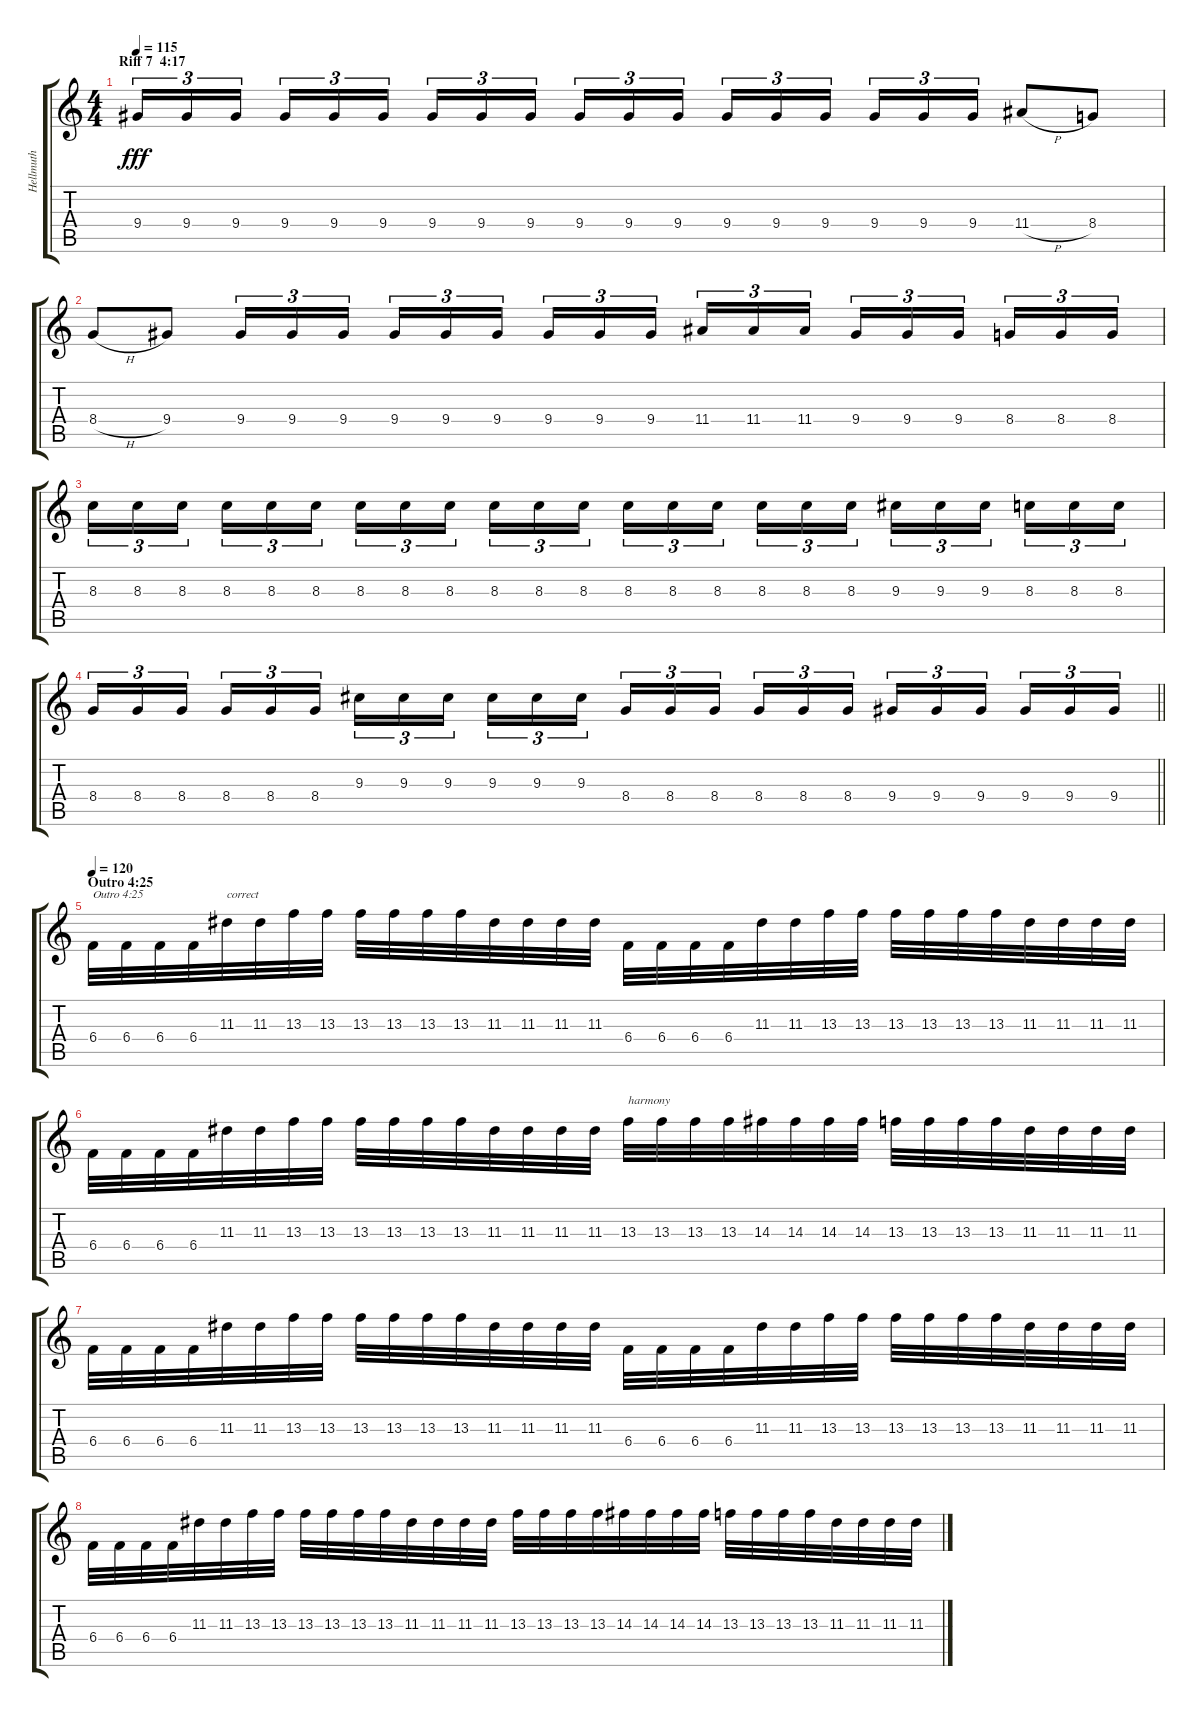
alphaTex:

\track ("Hellmuth" "Hellmuth") {instrument overdrivenguitar}
\staff {score tabs}
\tuning (Db4 Ab3 E3 B2 Gb2 Db2) {hide}
\ts (4 4)
\section ("" "Riff 7  4:17")
\tempo 115
\clef g2
\ks c
9.4.16{tu (3 2) dy fff} 9.4.16{tu (3 2)} 9.4.16{tu (3 2) beam splitsecondary} 9.4.16{tu (3 2)} 9.4.16{tu (3 2)} 9.4.16{tu (3 2)} 9.4.16{tu (3 2)} 9.4.16{tu (3 2)} 9.4.16{tu (3 2) beam splitsecondary} 9.4.16{tu (3 2)} 9.4.16{tu (3 2)} 9.4.16{tu (3 2)} 9.4.16{tu (3 2)} 9.4.16{tu (3 2)} 9.4.16{tu (3 2) beam splitsecondary} 9.4.16{tu (3 2)} 9.4.16{tu (3 2)} 9.4.16{tu (3 2)} 11.4{h}.8 8.4.8 |
8.4{h}.8 9.4.8 9.4.16{tu (3 2)} 9.4.16{tu (3 2)} 9.4.16{tu (3 2) beam splitsecondary} 9.4.16{tu (3 2)} 9.4.16{tu (3 2)} 9.4.16{tu (3 2)} 9.4.16{tu (3 2)} 9.4.16{tu (3 2)} 9.4.16{tu (3 2) beam splitsecondary} 11.4.16{tu (3 2)} 11.4.16{tu (3 2)} 11.4.16{tu (3 2)} 9.4.16{tu (3 2)} 9.4.16{tu (3 2)} 9.4.16{tu (3 2) beam splitsecondary} 8.4.16{tu (3 2)} 8.4.16{tu (3 2)} 8.4.16{tu (3 2)} |
8.3.16{tu (3 2)} 8.3.16{tu (3 2)} 8.3.16{tu (3 2) beam splitsecondary} 8.3.16{tu (3 2)} 8.3.16{tu (3 2)} 8.3.16{tu (3 2)} 8.3.16{tu (3 2)} 8.3.16{tu (3 2)} 8.3.16{tu (3 2) beam splitsecondary} 8.3.16{tu (3 2)} 8.3.16{tu (3 2)} 8.3.16{tu (3 2)} 8.3.16{tu (3 2)} 8.3.16{tu (3 2)} 8.3.16{tu (3 2) beam splitsecondary} 8.3.16{tu (3 2)} 8.3.16{tu (3 2)} 8.3.16{tu (3 2)} 9.3.16{tu (3 2)} 9.3.16{tu (3 2)} 9.3.16{tu (3 2) beam splitsecondary} 8.3.16{tu (3 2)} 8.3.16{tu (3 2)} 8.3.16{tu (3 2)} |
\barLineRight lightlight
8.4.16{tu (3 2)} 8.4.16{tu (3 2)} 8.4.16{tu (3 2) beam splitsecondary} 8.4.16{tu (3 2)} 8.4.16{tu (3 2)} 8.4.16{tu (3 2)} 9.3.16{tu (3 2)} 9.3.16{tu (3 2)} 9.3.16{tu (3 2) beam splitsecondary} 9.3.16{tu (3 2)} 9.3.16{tu (3 2)} 9.3.16{tu (3 2)} 8.4.16{tu (3 2)} 8.4.16{tu (3 2)} 8.4.16{tu (3 2) beam splitsecondary} 8.4.16{tu (3 2)} 8.4.16{tu (3 2)} 8.4.16{tu (3 2)} 9.4.16{tu (3 2)} 9.4.16{tu (3 2)} 9.4.16{tu (3 2) beam splitsecondary} 9.4.16{tu (3 2)} 9.4.16{tu (3 2)} 9.4.16{tu (3 2)} |
\section ("" "Outro 4:25")
\tempo 120
6.4.32{txt "Outro 4:25"} 6.4.32 6.4.32 6.4.32 11.3.32{txt "correct"} 11.3.32 13.3.32 13.3.32 13.3.32 13.3.32 13.3.32 13.3.32 11.3.32 11.3.32 11.3.32 11.3.32 6.4.32 6.4.32 6.4.32 6.4.32 11.3.32 11.3.32 13.3.32 13.3.32 13.3.32 13.3.32 13.3.32 13.3.32 11.3.32 11.3.32 11.3.32 11.3.32 |
6.4.32 6.4.32 6.4.32 6.4.32 11.3.32 11.3.32 13.3.32 13.3.32 13.3.32 13.3.32 13.3.32 13.3.32 11.3.32 11.3.32 11.3.32 11.3.32 13.3.32{txt "harmony"} 13.3.32 13.3.32 13.3.32 14.3.32 14.3.32 14.3.32 14.3.32 13.3.32 13.3.32 13.3.32 13.3.32 11.3.32 11.3.32 11.3.32 11.3.32 |
6.4.32 6.4.32 6.4.32 6.4.32 11.3.32 11.3.32 13.3.32 13.3.32 13.3.32 13.3.32 13.3.32 13.3.32 11.3.32 11.3.32 11.3.32 11.3.32 6.4.32 6.4.32 6.4.32 6.4.32 11.3.32 11.3.32 13.3.32 13.3.32 13.3.32 13.3.32 13.3.32 13.3.32 11.3.32 11.3.32 11.3.32 11.3.32 |
6.4.32 6.4.32 6.4.32 6.4.32 11.3.32 11.3.32 13.3.32 13.3.32 13.3.32 13.3.32 13.3.32 13.3.32 11.3.32 11.3.32 11.3.32 11.3.32 13.3.32 13.3.32 13.3.32 13.3.32 14.3.32 14.3.32 14.3.32 14.3.32 13.3.32 13.3.32 13.3.32 13.3.32 11.3.32 11.3.32 11.3.32 11.3.32
